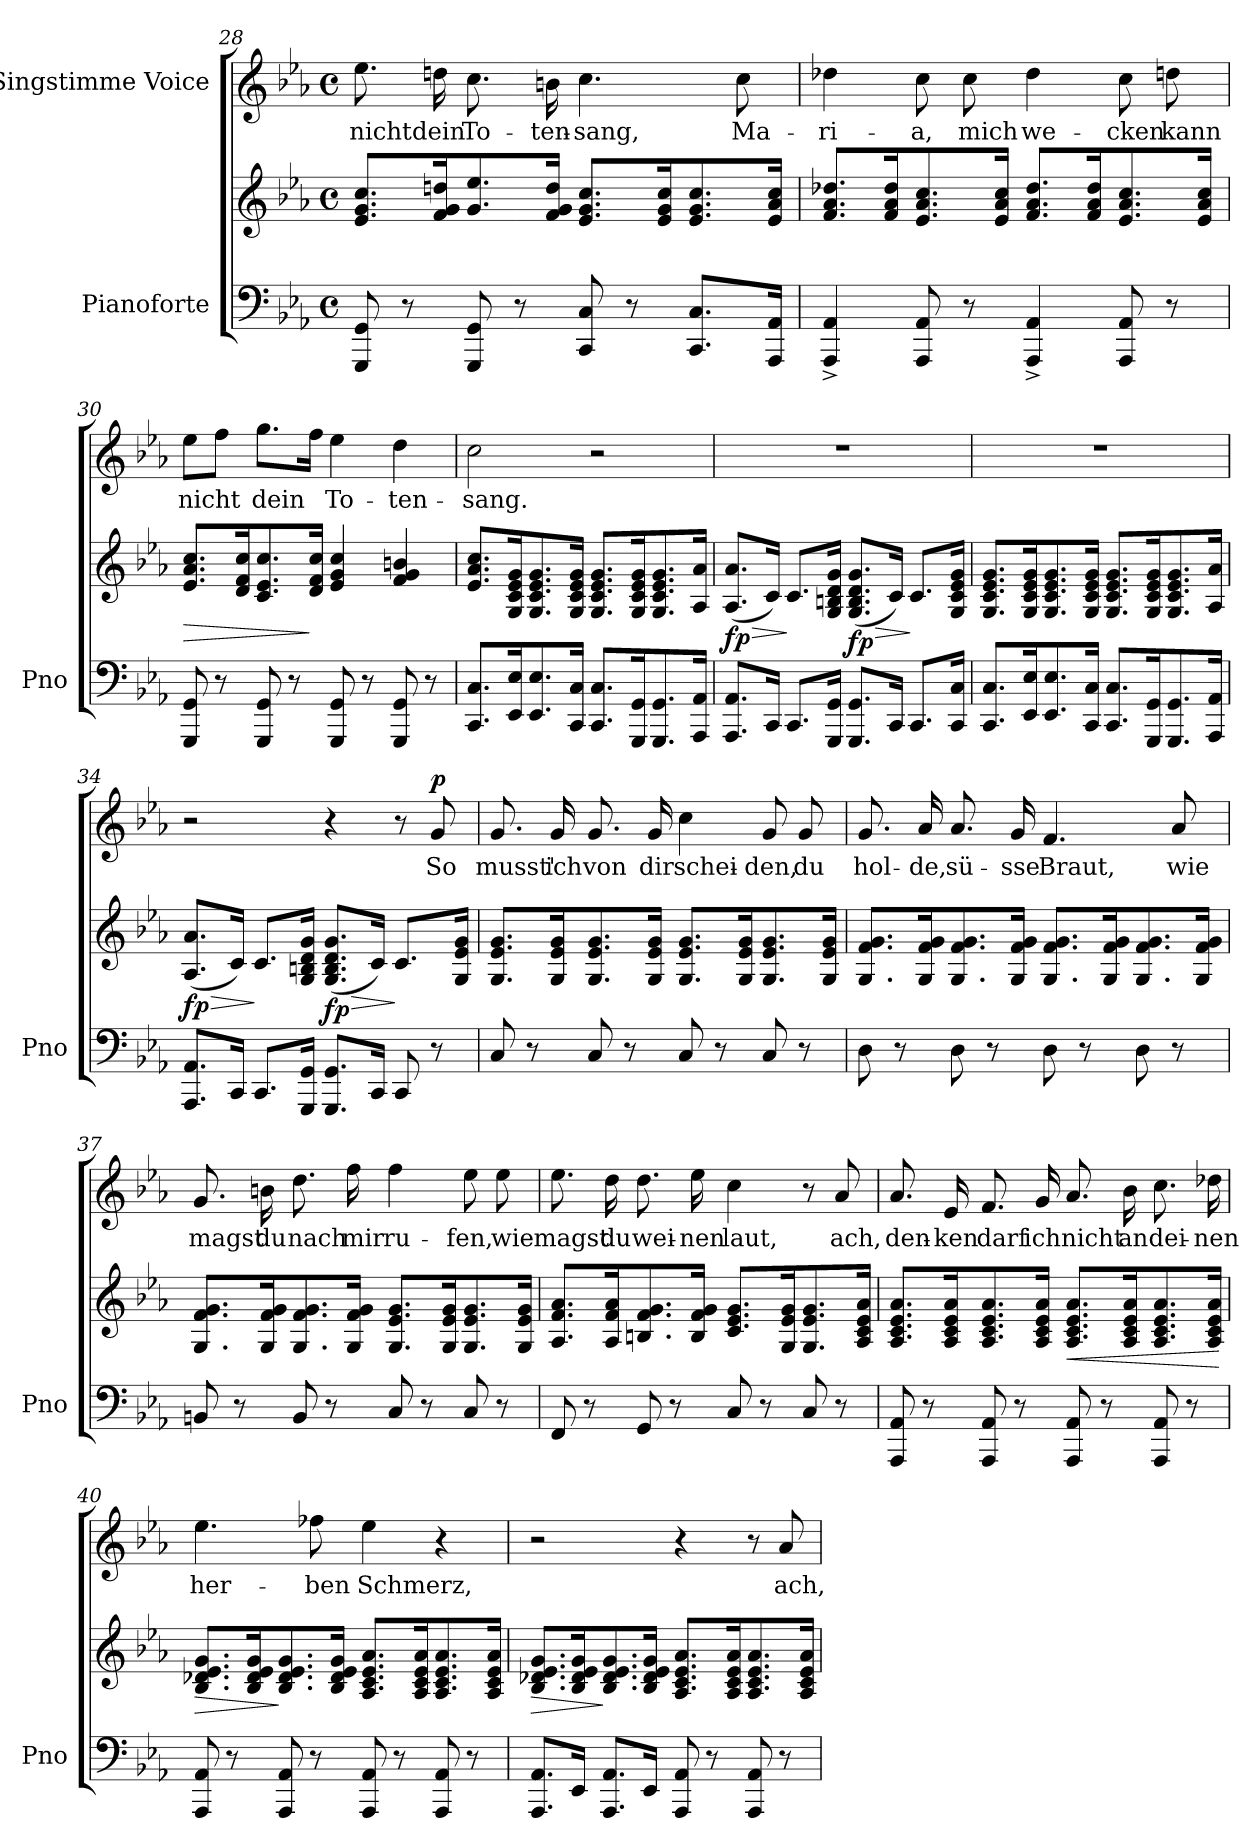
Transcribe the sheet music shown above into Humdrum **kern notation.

**kern	**kern	**dynam	**kern	**text	**dynam
*part2	*part2	*part2	*part1	*part1	*part1
*staff3	*staff2	*staff2/3	*staff1	*staff1	*staff1
*I"Pianoforte	*	*	*I"Singstimme Voice	*	*
*I'Pno	*	*	*	*	*
*clefF4	*clefG2	*	*clefG2	*	*
*k[b-e-a-]	*k[b-e-a-]	*	*k[b-e-a-]	*	*
*M4/4	*M4/4	*	*M4/4	*	*
*met(c)	*met(c)	*	*met(c)	*	*
=28	=28	=28	=28	=28	=28
!	!	!	!	!LO:LY:b	!
8GGG/ 8GG/	8.e-/ 8.g/ 8.cc/L	.	8.ee-\	nicht	.
8r	.	.	.	.	.
!	!	!	!	!LO:LY:b	!
.	16f/ 16g/ 16ddn/K	.	16ddn\	dein	.
!	!	!	!	!LO:LY:b	!
8GGG/ 8GG/	8.g/ 8.ee-/	.	8.cc\	To-	.
8r	.	.	.	.	.
!	!	!	!	!LO:LY:b	!
.	16f/ 16g/ 16dd/Jk	.	16bn\	-ten-	.
!	!	!	!	!LO:LY:b	!
8CC/ 8C/	8.e-/ 8.g/ 8.cc/L	.	4.cc\	-sang,	.
8r	.	.	.	.	.
.	16e-/ 16g/ 16cc/K	.	.	.	.
8.CC/ 8.C/L	8.e-/ 8.g/ 8.cc/	.	.	.	.
!	!	!	!	!LO:LY:b	!
.	.	.	8cc\	Ma-	.
16AAA-/ 16AA-/Jk	16e-/ 16a-/ 16cc/Jk	.	.	.	.
=29	=29	=29	=29	=29	=29
!	!	!	!	!LO:LY:b	!
4AAA-/^ 4AA-/^	8.f/ 8.a-/ 8.dd-X/L	.	4dd-X\	-ri-	.
.	16f/ 16a-/ 16dd-/K	.	.	.	.
!	!	!	!	!LO:LY:b	!
8AAA-/ 8AA-/	8.e-/ 8.a-/ 8.cc/	.	8cc\	-a,	.
!	!	!	!	!LO:LY:b	!
8r	.	.	8cc\	mich	.
.	16e-/ 16a-/ 16cc/Jk	.	.	.	.
!	!	!	!	!LO:LY:b	!
4AAA-/^ 4AA-/^	8.f/ 8.a-/ 8.dd-/L	.	4dd-\	we-	.
.	16f/ 16a-/ 16dd-/K	.	.	.	.
!	!	!	!	!LO:LY:b	!
8AAA-/ 8AA-/	8.e-/ 8.a-/ 8.cc/	.	8cc\	-cken	.
!	!	!	!	!LO:LY:b	!
8r	.	.	8ddn\	kann	.
.	16e-/ 16a-/ 16cc/Jk	.	.	.	.
!!LO:LB:g=z
=30	=30	=30	=30	=30	=30
!	!	!LO:HP:b	!	!LO:LY:b	!
8GGG/ 8GG/	8.e-/ 8.a-/ 8.cc/L	>	8ee-\L	nicht	.
8r	.	.	8ff\J	.	.
.	16d/ 16f/ 16cc/K	.	.	.	.
!	!	!	!	!LO:LY:b	!
8GGG/ 8GG/	8.c/ 8.e-/ 8.cc/	.	8.gg\L	dein	.
8r	.	.	.	.	.
.	16d/ 16f/ 16cc/Jk	]	16ff\Jk	.	.
!	!	!	!	!LO:LY:b	!
8GGG/ 8GG/	4e-/ 4g/ 4cc/	.	4ee-\	To-	.
8r	.	.	.	.	.
!	!	!	!	!LO:LY:b	!
8GGG/ 8GG/	4f/ 4g/ 4bn/	.	4dd\	-ten-	.
8r	.	.	.	.	.
=31	=31	=31	=31	=31	=31
!	!	!	!	!LO:LY:b	!
8.CC/ 8.C/L	8.e-/ 8.a-/ 8.cc/L	.	2cc\	-sang.	.
16EE-/ 16E-/K	16G/ 16c/ 16e-/ 16g/K	.	.	.	.
8.EE-/ 8.E-/	8.G/ 8.c/ 8.e-/ 8.g/	.	.	.	.
16CC/ 16C/Jk	16G/ 16c/ 16e-/ 16g/Jk	.	.	.	.
8.CC/ 8.C/L	8.G/ 8.c/ 8.e-/ 8.g/L	.	2r	.	.
16GGG/ 16GG/K	16G/ 16c/ 16e-/ 16g/K	.	.	.	.
8.GGG/ 8.GG/	8.G/ 8.c/ 8.e-/ 8.g/	.	.	.	.
16AAA-/ 16AA-/Jk	16A-/ 16a-/Jk	.	.	.	.
=32	=32	=32	=32	=32	=32
!	!	!LO:HP:b	!	!	!
!	!	!LO:DY:n=1:b	!	!	!
8.AAA-/ 8.AA-/L	(<8.A-/ 8.a-/L	> fp	1r	.	.
16CC/Jk	16c/Jk)	.	.	.	.
8.CC/L	8.c/L	]	.	.	.
16GGG/ 16GG/Jk	16G/ 16Bn/ 16d/ 16g/Jk	.	.	.	.
!	!	!LO:HP:b	!	!	!
!	!	!LO:DY:n=2:b	!	!	!
8.GGG/ 8.GG/L	(<8.G/ 8.B/ 8.d/ 8.g/L	> fp	.	.	.
16CC/Jk	16c/Jk)	.	.	.	.
8.CC/L	8.c/L	]	.	.	.
16CC/ 16C/Jk	16G/ 16c/ 16e-/ 16g/Jk	.	.	.	.
!!LO:LB:g=z
=33	=33	=33	=33	=33	=33
8.CC/ 8.C/L	8.G/ 8.c/ 8.e-/ 8.g/L	.	1r	.	.
16EE-/ 16E-/K	16G/ 16c/ 16e-/ 16g/K	.	.	.	.
8.EE-/ 8.E-/	8.G/ 8.c/ 8.e-/ 8.g/	.	.	.	.
16CC/ 16C/Jk	16G/ 16c/ 16e-/ 16g/Jk	.	.	.	.
8.CC/ 8.C/L	8.G/ 8.c/ 8.e-/ 8.g/L	.	.	.	.
16GGG/ 16GG/K	16G/ 16c/ 16e-/ 16g/K	.	.	.	.
8.GGG/ 8.GG/	8.G/ 8.c/ 8.e-/ 8.g/	.	.	.	.
16AAA-/ 16AA-/Jk	16A-/ 16a-/Jk	.	.	.	.
=34	=34	=34	=34	=34	=34
!	!	!LO:HP:b	!	!	!
!	!	!LO:DY:n=1:b	!	!	!
8.AAA-/ 8.AA-/L	(<8.A-/ 8.a-/L	> fp	2r	.	.
16CC/Jk	16c/Jk)	.	.	.	.
8.CC/L	8.c/L	]	.	.	.
16GGG/ 16GG/Jk	16G/ 16Bn/ 16d/ 16g/Jk	.	.	.	.
!	!	!LO:HP:b	!	!	!
!	!	!LO:DY:n=2:b	!	!	!
8.GGG/ 8.GG/L	(<8.G/ 8.B/ 8.d/ 8.g/L	> fp	4r	.	.
16CC/Jk	16c/Jk)	.	.	.	.
8CC/	8.c/L	]	8r	.	.
!	!	!	!	!LO:LY:b	!LO:DY:a
8r	.	.	8g/	So	p
.	16G/ 16e-/ 16g/Jk	.	.	.	.
=35	=35	=35	=35	=35	=35
!	!	!	!	!LO:LY:b	!
8C/	8.G/ 8.e-/ 8.g/L	.	8.g/	musst'	.
8r	.	.	.	.	.
!	!	!	!	!LO:LY:b	!
.	16G/ 16e-/ 16g/K	.	16g/	ich	.
!	!	!	!	!LO:LY:b	!
8C/	8.G/ 8.e-/ 8.g/	.	8.g/	von	.
8r	.	.	.	.	.
!	!	!	!	!LO:LY:b	!
.	16G/ 16e-/ 16g/Jk	.	16g/	dir	.
!	!	!	!	!LO:LY:b	!
8C/	8.G/ 8.e-/ 8.g/L	.	4cc\	schei-	.
8r	.	.	.	.	.
.	16G/ 16e-/ 16g/K	.	.	.	.
!	!	!	!	!LO:LY:b	!
8C/	8.G/ 8.e-/ 8.g/	.	8g/	-den,	.
!	!	!	!	!LO:LY:b	!
8r	.	.	8g/	du	.
.	16G/ 16e-/ 16g/Jk	.	.	.	.
!!LO:LB:g=z
=36	=36	=36	=36	=36	=36
!	!	!	!	!LO:LY:b	!
8D\	8.G/ 8.f/ 8.g/L	.	8.g/	hol-	.
8r	.	.	.	.	.
!	!	!	!	!LO:LY:b	!
.	16G/ 16f/ 16g/K	.	16a-/	-de,	.
!	!	!	!	!LO:LY:b	!
8D\	8.G/ 8.f/ 8.g/	.	8.a-/	sü-	.
8r	.	.	.	.	.
!	!	!	!	!LO:LY:b	!
.	16G/ 16f/ 16g/Jk	.	16g/	-sse	.
!	!	!	!	!LO:LY:b	!
8D\	8.G/ 8.f/ 8.g/L	.	4.f/	Braut,	.
8r	.	.	.	.	.
.	16G/ 16f/ 16g/K	.	.	.	.
8D\	8.G/ 8.f/ 8.g/	.	.	.	.
!	!	!	!	!LO:LY:b	!
8r	.	.	8a-/	wie	.
.	16G/ 16f/ 16g/Jk	.	.	.	.
=37	=37	=37	=37	=37	=37
!	!	!	!	!LO:LY:b	!
8BBn/	8.G/ 8.f/ 8.g/L	.	8.g/	magst	.
8r	.	.	.	.	.
!	!	!	!	!LO:LY:b	!
.	16G/ 16f/ 16g/K	.	16bn\	du	.
!	!	!	!	!LO:LY:b	!
8BB/	8.G/ 8.f/ 8.g/	.	8.dd\	nach	.
8r	.	.	.	.	.
!	!	!	!	!LO:LY:b	!
.	16G/ 16f/ 16g/Jk	.	16ff\	mir	.
!	!	!	!	!LO:LY:b	!
8C/	8.G/ 8.e-/ 8.g/L	.	4ff\	ru-	.
8r	.	.	.	.	.
.	16G/ 16e-/ 16g/K	.	.	.	.
!	!	!	!	!LO:LY:b	!
8C/	8.G/ 8.e-/ 8.g/	.	8ee-\	-fen,	.
!	!	!	!	!LO:LY:b	!
8r	.	.	8ee-\	wie	.
.	16G/ 16e-/ 16g/Jk	.	.	.	.
=38	=38	=38	=38	=38	=38
!	!	!	!	!LO:LY:b	!
8FF/	8.A-/ 8.f/ 8.a-/L	.	8.ee-\	magst	.
8r	.	.	.	.	.
!	!	!	!	!LO:LY:b	!
.	16A-/ 16f/ 16a-/K	.	16dd\	du	.
!	!	!	!	!LO:LY:b	!
8GG/	8.Bn/ 8.f/ 8.g/	.	8.dd\	wei-	.
8r	.	.	.	.	.
!	!	!	!	!LO:LY:b	!
.	16B/ 16f/ 16g/Jk	.	16ee-\	-nen	.
!	!	!	!	!LO:LY:b	!
8C/	8.c/ 8.e-/ 8.g/L	.	4cc\	laut,	.
8r	.	.	.	.	.
.	16G/ 16e-/ 16g/K	.	.	.	.
8C/	8.G/ 8.e-/ 8.g/	.	8r	.	.
!	!	!	!	!LO:LY:b	!
8r	.	.	8a-/	ach,	.
.	16A-/ 16c/ 16e-/ 16a-/Jk	.	.	.	.
!!LO:PB:g=z
=39	=39	=39	=39	=39	=39
!	!	!	!	!LO:LY:b	!
8AAA-/ 8AA-/	8.A-/ 8.c/ 8.e-/ 8.a-/L	.	8.a-/	den-	.
8r	.	.	.	.	.
!	!	!	!	!LO:LY:b	!
.	16A-/ 16c/ 16e-/ 16a-/K	.	16e-/	-ken	.
!	!	!	!	!LO:LY:b	!
8AAA-/ 8AA-/	8.A-/ 8.c/ 8.e-/ 8.a-/	.	8.f/	darf	.
8r	.	.	.	.	.
!	!	!	!	!LO:LY:b	!
.	16A-/ 16c/ 16e-/ 16a-/Jk	.	16g/	ich	.
!	!	!LO:HP:b	!	!LO:LY:b	!
8AAA-/ 8AA-/	8.A-/ 8.c/ 8.e-/ 8.a-/L	<	8.a-/	nicht	.
8r	.	.	.	.	.
!	!	!	!	!LO:LY:b	!
.	16A-/ 16c/ 16e-/ 16a-/K	.	16b-\	an	.
!	!	!	!	!LO:LY:b	!
8AAA-/ 8AA-/	8.A-/ 8.c/ 8.e-/ 8.a-/	.	8.cc\	dei-	.
8r	.	.	.	.	.
!	!	!	!	!LO:LY:b	!
.	16A-/ 16c/ 16e-/ 16a-/Jk	.	16dd-X\	-nen	.
.	.	[	.	.	.
=40	=40	=40	=40	=40	=40
!	!	!LO:HP:b	!	!LO:LY:b	!
8AAA-/ 8AA-/	8.B-/ 8.d-X/ 8.e-/ 8.g/L	>	4.ee-\	her-	.
8r	.	.	.	.	.
.	16B-/ 16d-/ 16e-/ 16g/K	.	.	.	.
8AAA-/ 8AA-/	8.B-/ 8.d-/ 8.e-/ 8.g/	]	.	.	.
!	!	!	!	!LO:LY:b	!
8r	.	.	8ff-X\	-ben	.
.	16B-/ 16d-/ 16e-/ 16g/Jk	.	.	.	.
!	!	!	!	!LO:LY:b	!
8AAA-/ 8AA-/	8.A-/ 8.c/ 8.e-/ 8.a-/L	.	4ee-\	Schmerz,	.
8r	.	.	.	.	.
.	16A-/ 16c/ 16e-/ 16a-/K	.	.	.	.
8AAA-/ 8AA-/	8.A-/ 8.c/ 8.e-/ 8.a-/	.	4r	.	.
8r	.	.	.	.	.
.	16A-/ 16c/ 16e-/ 16a-/Jk	.	.	.	.
=41	=41	=41	=41	=41	=41
!	!	!LO:HP:b	!	!	!
8.AAA-/ 8.AA-/L	8.B-/ 8.d-X/ 8.e-/ 8.g/L	>	2r	.	.
16EE-/Jk	16B-/ 16d-/ 16e-/ 16g/K	.	.	.	.
8.AAA-/ 8.AA-/L	8.B-/ 8.d-/ 8.e-/ 8.g/	]	.	.	.
16EE-/Jk	16B-/ 16d-/ 16e-/ 16g/Jk	.	.	.	.
8AAA-/ 8AA-/	8.A-/ 8.c/ 8.e-/ 8.a-/L	.	4r	.	.
8r	.	.	.	.	.
.	16A-/ 16c/ 16e-/ 16a-/K	.	.	.	.
8AAA-/ 8AA-/	8.A-/ 8.c/ 8.e-/ 8.a-/	.	8r	.	.
!	!	!	!	!LO:LY:b	!
8r	.	.	8a-/	ach,	.
.	16A-/ 16c/ 16e-/ 16a-/Jk	.	.	.	.
=	=	=	=	=	=
*-	*-	*-	*-	*-	*-
